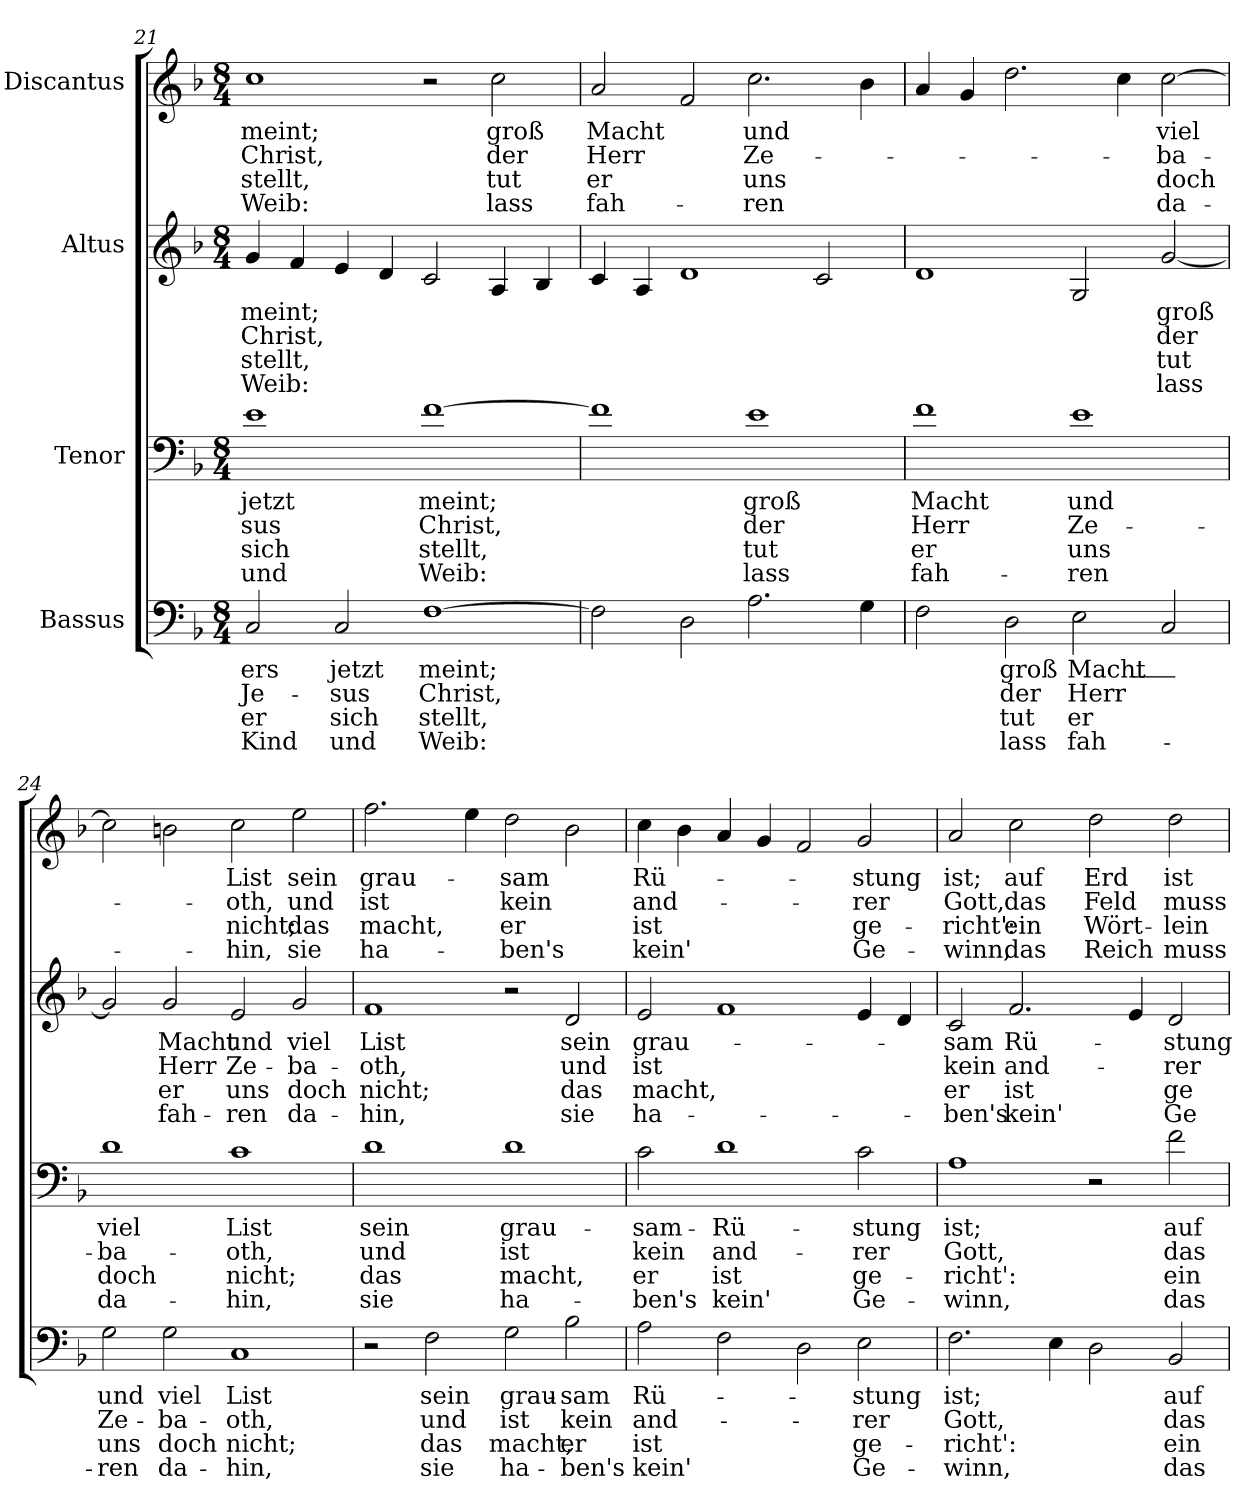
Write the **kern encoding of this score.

**kern	**text	**text	**text	**text	**kern	**text	**text	**text	**text	**kern	**text	**text	**text	**text	**kern	**text	**text	**text	**text
*part4	*part4	*part4	*part4	*part4	*part3	*part3	*part3	*part3	*part3	*part2	*part2	*part2	*part2	*part2	*part1	*part1	*part1	*part1	*part1
*staff4	*staff4	*staff4	*staff4	*staff4	*staff3	*staff3	*staff3	*staff3	*staff3	*staff2	*staff2	*staff2	*staff2	*staff2	*staff1	*staff1	*staff1	*staff1	*staff1
*I"Bassus	*	*	*	*	*I"Tenor	*	*	*	*	*I"Altus	*	*	*	*	*I"Discantus	*	*	*	*
*clefF4	*	*	*	*	*clefF4	*	*	*	*	*clefG2	*	*	*	*	*clefG2	*	*	*	*
*k[b-]	*	*	*	*	*k[b-]	*	*	*	*	*k[b-]	*	*	*	*	*k[b-]	*	*	*	*
*F:	*	*	*	*	*F:	*	*	*	*	*F:	*	*	*	*	*F:	*	*	*	*
*M8/4	*	*	*	*	*M8/4	*	*	*	*	*M8/4	*	*	*	*	*M8/4	*	*	*	*
=21	=21	=21	=21	=21	=21	=21	=21	=21	=21	=21	=21	=21	=21	=21	=21	=21	=21	=21	=21
!	!LO:LY:b	!LO:LY:b	!LO:LY:b	!LO:LY:b	!	!LO:LY:b	!LO:LY:b	!LO:LY:b	!LO:LY:b	!	!LO:LY:b	!LO:LY:b	!LO:LY:b	!LO:LY:b	!	!LO:LY:b	!LO:LY:b	!LO:LY:b	!LO:LY:b
2C	ers	Je-	-er	Kind	1e	jetzt	sus	sich	und	4g	meint;	Christ,	stellt,	Weib:	1cc	meint;	Christ,	stellt,	Weib:
.	.	.	.	.	.	.	.	.	.	4f	.	.	.	.	.	.	.	.	.
!	!LO:LY:b	!LO:LY:b	!LO:LY:b	!LO:LY:b	!	!	!	!	!	!	!	!	!	!	!	!	!	!	!
2C	jetzt	sus	sich	und	.	.	.	.	.	4e	.	.	.	.	.	.	.	.	.
.	.	.	.	.	.	.	.	.	.	4d	.	.	.	.	.	.	.	.	.
!	!LO:LY:b	!LO:LY:b	!LO:LY:b	!LO:LY:b	!	!LO:LY:b	!LO:LY:b	!LO:LY:b	!LO:LY:b	!	!	!	!	!	!	!	!	!	!
[1F	meint;	Christ,	stellt,	Weib:	[1f	meint;	Christ,	stellt,	Weib:	2c	.	.	.	.	2r	.	.	.	.
!	!	!	!	!	!	!	!	!	!	!	!	!	!	!	!	!LO:LY:b	!LO:LY:b	!LO:LY:b	!LO:LY:b
.	.	.	.	.	.	.	.	.	.	4A	.	.	.	.	2cc	groß	der	tut	lass
.	.	.	.	.	.	.	.	.	.	4B-	.	.	.	.	.	.	.	.	.
=22	=22	=22	=22	=22	=22	=22	=22	=22	=22	=22	=22	=22	=22	=22	=22	=22	=22	=22	=22
!	!	!	!	!	!	!	!	!	!	!	!	!	!	!	!	!LO:LY:b	!LO:LY:b	!LO:LY:b	!LO:LY:b
2F]	.	.	.	.	1f]	.	.	.	.	4c	.	.	.	.	2a	Macht	Herr	er	fah-
.	.	.	.	.	.	.	.	.	.	4A	.	.	.	.	.	.	.	.	.
2D	.	.	.	.	.	.	.	.	.	1d	.	.	.	.	2f	.	.	.	.
!	!	!	!	!	!	!LO:LY:b	!LO:LY:b	!LO:LY:b	!LO:LY:b	!	!	!	!	!	!	!LO:LY:b	!LO:LY:b	!LO:LY:b	!LO:LY:b
2.A	.	.	.	.	1e	groß	der	tut	lass	.	.	.	.	.	2.cc	-und	Ze-	-uns	ren
.	.	.	.	.	.	.	.	.	.	2c	.	.	.	.	.	.	.	.	.
4G	.	.	.	.	.	.	.	.	.	.	.	.	.	.	4b-	.	.	.	.
=23	=23	=23	=23	=23	=23	=23	=23	=23	=23	=23	=23	=23	=23	=23	=23	=23	=23	=23	=23
!	!	!	!	!	!	!LO:LY:b	!LO:LY:b	!LO:LY:b	!LO:LY:b	!	!	!	!	!	!	!	!	!	!
2F	.	.	.	.	1f	Macht	Herr	er	fah-	1d	.	.	.	.	4a	.	.	.	.
.	.	.	.	.	.	.	.	.	.	.	.	.	.	.	4g	.	.	.	.
!	!LO:LY:b	!LO:LY:b	!LO:LY:b	!LO:LY:b	!	!	!	!	!	!	!	!	!	!	!	!	!	!	!
2D	groß	der	tut	lass	.	.	.	.	.	.	.	.	.	.	2.dd	.	.	.	.
!	!LO:LY:b	!LO:LY:b	!LO:LY:b	!LO:LY:b	!	!LO:LY:b	!LO:LY:b	!LO:LY:b	!LO:LY:b	!	!	!	!	!	!	!	!	!	!
2E	Macht_	Herr	er	fah-	1e	-und	Ze-	-uns	ren	2G	.	.	.	.	.	.	.	.	.
.	.	.	.	.	.	.	.	.	.	.	.	.	.	.	4cc	.	.	.	.
!	!	!	!	!	!	!	!	!	!	!	!LO:LY:b	!LO:LY:b	!LO:LY:b	!LO:LY:b	!	!LO:LY:b	!LO:LY:b	!LO:LY:b	!LO:LY:b
2C	.	.	.	.	.	.	.	.	.	[2g	groß	der	tut	lass	[2cc	viel	ba-	doch	da-
!!LO:LB:g=z
=24	=24	=24	=24	=24	=24	=24	=24	=24	=24	=24	=24	=24	=24	=24	=24	=24	=24	=24	=24
!	!LO:LY:b	!LO:LY:b	!LO:LY:b	!LO:LY:b	!	!LO:LY:b	!LO:LY:b	!LO:LY:b	!LO:LY:b	!	!	!	!	!	!	!	!	!	!
2G	und	Ze-	-uns	ren	1d	viel	ba-	-doch	da-	2g]	.	.	.	.	2cc]	.	.	.	.
!	!LO:LY:b	!LO:LY:b	!LO:LY:b	!LO:LY:b	!	!	!	!	!	!	!LO:LY:b	!LO:LY:b	!LO:LY:b	!LO:LY:b	!	!	!	!	!
2G	viel	ba-	-doch	da-	.	.	.	.	.	2g	Macht	Herr	er	fah-	2bn	.	.	.	.
!	!LO:LY:b	!LO:LY:b	!LO:LY:b	!LO:LY:b	!	!LO:LY:b	!LO:LY:b	!LO:LY:b	!LO:LY:b	!	!LO:LY:b	!LO:LY:b	!LO:LY:b	!LO:LY:b	!	!LO:LY:b	!LO:LY:b	!LO:LY:b	!LO:LY:b
1C	-List	oth,	nicht;	hin,	1c	-List	oth,	nicht;	hin,	2e	-und	Ze-	-uns	ren	2cc	-List	oth,	nicht;	hin,
!	!	!	!	!	!	!	!	!	!	!	!LO:LY:b	!LO:LY:b	!LO:LY:b	!LO:LY:b	!	!LO:LY:b	!LO:LY:b	!LO:LY:b	!LO:LY:b
.	.	.	.	.	.	.	.	.	.	2g	viel	ba-	-doch	da-	2ee	sein	und	das	sie
=25	=25	=25	=25	=25	=25	=25	=25	=25	=25	=25	=25	=25	=25	=25	=25	=25	=25	=25	=25
!	!	!	!	!	!	!LO:LY:b	!LO:LY:b	!LO:LY:b	!LO:LY:b	!	!LO:LY:b	!LO:LY:b	!LO:LY:b	!LO:LY:b	!	!LO:LY:b	!LO:LY:b	!LO:LY:b	!LO:LY:b
2r	.	.	.	.	1d	sein	und	das	sie	1f	-List	oth,	nicht;	hin,	2.ff	grau-	-ist	macht,	ha-
!	!LO:LY:b	!LO:LY:b	!LO:LY:b	!LO:LY:b	!	!	!	!	!	!	!	!	!	!	!	!	!	!	!
2F	sein	und	das	sie	.	.	.	.	.	.	.	.	.	.	.	.	.	.	.
.	.	.	.	.	.	.	.	.	.	.	.	.	.	.	4ee	.	.	.	.
!	!LO:LY:b	!LO:LY:b	!LO:LY:b	!LO:LY:b	!	!LO:LY:b	!LO:LY:b	!LO:LY:b	!LO:LY:b	!	!	!	!	!	!	!LO:LY:b	!LO:LY:b	!LO:LY:b	!LO:LY:b
2G	grau-	-ist	macht,	ha-	1d	grau-	-ist	macht,	ha-	2r	.	.	.	.	2dd	-sam	kein	er	ben's
!	!LO:LY:b	!LO:LY:b	!LO:LY:b	!LO:LY:b	!	!	!	!	!	!	!LO:LY:b	!LO:LY:b	!LO:LY:b	!LO:LY:b	!	!	!	!	!
2B-	-sam	kein	er	ben's	.	.	.	.	.	2d	sein	und	das	sie	2b-	.	.	.	.
=26	=26	=26	=26	=26	=26	=26	=26	=26	=26	=26	=26	=26	=26	=26	=26	=26	=26	=26	=26
!	!LO:LY:b	!LO:LY:b	!LO:LY:b	!LO:LY:b	!	!LO:LY:b	!LO:LY:b	!LO:LY:b	!LO:LY:b	!	!LO:LY:b	!LO:LY:b	!LO:LY:b	!LO:LY:b	!	!LO:LY:b	!LO:LY:b	!LO:LY:b	!LO:LY:b
2A	Rü-	-and-	-ist	kein'	2c	-sam-	-kein	er	ben's	2e	grau-	-ist	macht,	ha-	4cc	Rü-	-and-	-ist	kein'
.	.	.	.	.	.	.	.	.	.	.	.	.	.	.	4b-	.	.	.	.
!	!	!	!	!	!	!LO:LY:b	!LO:LY:b	!LO:LY:b	!LO:LY:b	!	!	!	!	!	!	!	!	!	!
2F	.	.	.	.	1d	Rü-	-and-	-ist	kein'	1f	.	.	.	.	4a	.	.	.	.
.	.	.	.	.	.	.	.	.	.	.	.	.	.	.	4g	.	.	.	.
2D	.	.	.	.	.	.	.	.	.	.	.	.	.	.	2f	.	.	.	.
!	!LO:LY:b	!LO:LY:b	!LO:LY:b	!LO:LY:b	!	!LO:LY:b	!LO:LY:b	!LO:LY:b	!LO:LY:b	!	!	!	!	!	!	!LO:LY:b	!LO:LY:b	!LO:LY:b	!LO:LY:b
2E	stung	rer	ge-	-Ge-	2c	stung	rer	ge-	-Ge-	4e	.	.	.	.	2g	stung	rer	ge-	-Ge-
.	.	.	.	.	.	.	.	.	.	4d	.	.	.	.	.	.	.	.	.
=27	=27	=27	=27	=27	=27	=27	=27	=27	=27	=27	=27	=27	=27	=27	=27	=27	=27	=27	=27
!	!LO:LY:b	!LO:LY:b	!LO:LY:b	!LO:LY:b	!	!LO:LY:b	!LO:LY:b	!LO:LY:b	!LO:LY:b	!	!LO:LY:b	!LO:LY:b	!LO:LY:b	!LO:LY:b	!	!LO:LY:b	!LO:LY:b	!LO:LY:b	!LO:LY:b
2.F	-ist;	Gott,	richt':	winn,	1A	-ist;	Gott,	richt':	winn,	2c	-sam	kein	er	ben's	2a	-ist;	Gott,	richt':	winn,
!	!	!	!	!	!	!	!	!	!	!	!LO:LY:b	!LO:LY:b	!LO:LY:b	!LO:LY:b	!	!LO:LY:b	!LO:LY:b	!LO:LY:b	!LO:LY:b
.	.	.	.	.	.	.	.	.	.	2.f	Rü-	-and-	-ist	kein'	2cc	auf	das	ein	das
4E	.	.	.	.	.	.	.	.	.	.	.	.	.	.	.	.	.	.	.
!	!	!	!	!	!	!	!	!	!	!	!	!	!	!	!	!LO:LY:b	!LO:LY:b	!LO:LY:b	!LO:LY:b
2D	.	.	.	.	2r	.	.	.	.	.	.	.	.	.	2dd	Erd	Feld	Wört-	-Reich
.	.	.	.	.	.	.	.	.	.	4e	.	.	.	.	.	.	.	.	.
!	!LO:LY:b	!LO:LY:b	!LO:LY:b	!LO:LY:b	!	!LO:LY:b	!LO:LY:b	!LO:LY:b	!LO:LY:b	!	!LO:LY:b	!LO:LY:b	!LO:LY:b	!LO:LY:b	!	!LO:LY:b	!LO:LY:b	!LO:LY:b	!LO:LY:b
2BB-	auf	das	ein	das	2f	auf	das	ein	das	2d	stung	rer	ge-	-Ge-	2dd	ist	muss	lein	muss
=	=	=	=	=	=	=	=	=	=	=	=	=	=	=	=	=	=	=	=
*-	*-	*-	*-	*-	*-	*-	*-	*-	*-	*-	*-	*-	*-	*-	*-	*-	*-	*-	*-
